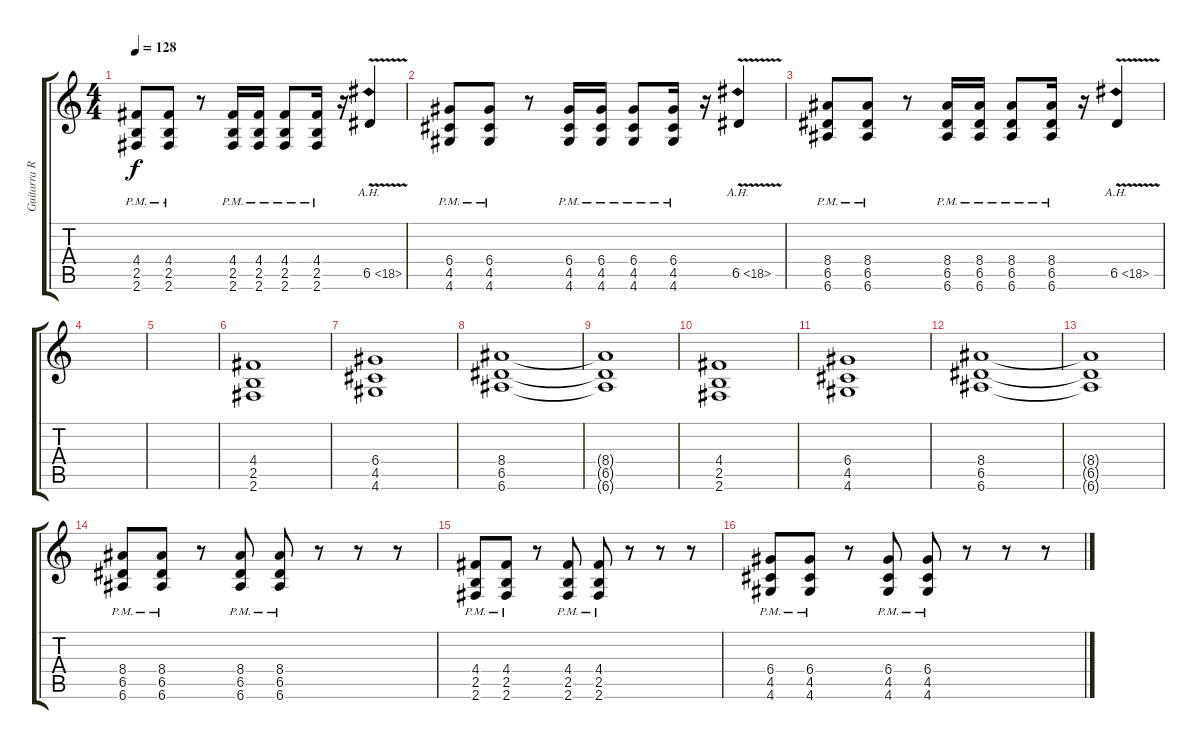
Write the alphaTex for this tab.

\track ("Guitarra Ritmica" "Guitarra R") {instrument overdrivenguitar}
\staff {score tabs}
\tuning (E4 B3 G3 D3 A2 E2) {hide}
\ts (4 4)
\tempo 128
\clef g2
\ks c
(4.4{pm} 2.5{pm} 2.6{pm}).8{dy f} (4.4{pm} 2.5{pm} 2.6{pm}).8 r.8 (4.4{pm} 2.5{pm} 2.6{pm}).16 (4.4{pm} 2.5{pm} 2.6{pm}).16 (4.4{pm} 2.5{pm} 2.6{pm}).8 (4.4{pm} 2.5{pm} 2.6{pm}).16 r.16 6.5{ah 12 v}.4 |
(6.4{pm} 4.5{pm} 4.6{pm}).8 (6.4{pm} 4.5{pm} 4.6{pm}).8 r.8 (6.4{pm} 4.5{pm} 4.6{pm}).16 (6.4{pm} 4.5{pm} 4.6{pm}).16 (6.4{pm} 4.5{pm} 4.6{pm}).8 (6.4{pm} 4.5{pm} 4.6{pm}).16 r.16 6.5{ah 12 v}.4 |
(8.4{pm} 6.5{pm} 6.6{pm}).8 (8.4{pm} 6.5{pm} 6.6{pm}).8 r.8 (8.4{pm} 6.5{pm} 6.6{pm}).16 (8.4{pm} 6.5{pm} 6.6{pm}).16 (8.4{pm} 6.5{pm} 6.6{pm}).8 (8.4{pm} 6.5{pm} 6.6{pm}).16 r.16 6.5{ah 12 v}.4 |
|
|
(4.4 2.5 2.6).1 |
(6.4 4.5 4.6).1 |
(8.4 6.5 6.6).1 |
(8.4{t} 6.5{t} 6.6{t}).1 |
(4.4 2.5 2.6).1 |
(6.4 4.5 4.6).1 |
(8.4 6.5 6.6).1 |
(8.4{t} 6.5{t} 6.6{t}).1 |
(8.4{pm} 6.5{pm} 6.6{pm}).8 (8.4{pm} 6.5{pm} 6.6{pm}).8 r.8 (8.4{pm} 6.5{pm} 6.6{pm}).8 (8.4{pm} 6.5{pm} 6.6{pm}).8 r.8 r.8 r.8 |
(4.4{pm} 2.5{pm} 2.6{pm}).8 (4.4{pm} 2.5{pm} 2.6{pm}).8 r.8 (4.4{pm} 2.5{pm} 2.6{pm}).8 (4.4{pm} 2.5{pm} 2.6{pm}).8 r.8 r.8 r.8 |
(6.4{pm} 4.5{pm} 4.6{pm}).8 (6.4{pm} 4.5{pm} 4.6{pm}).8 r.8 (6.4{pm} 4.5{pm} 4.6{pm}).8 (6.4{pm} 4.5{pm} 4.6{pm}).8 r.8 r.8 r.8
